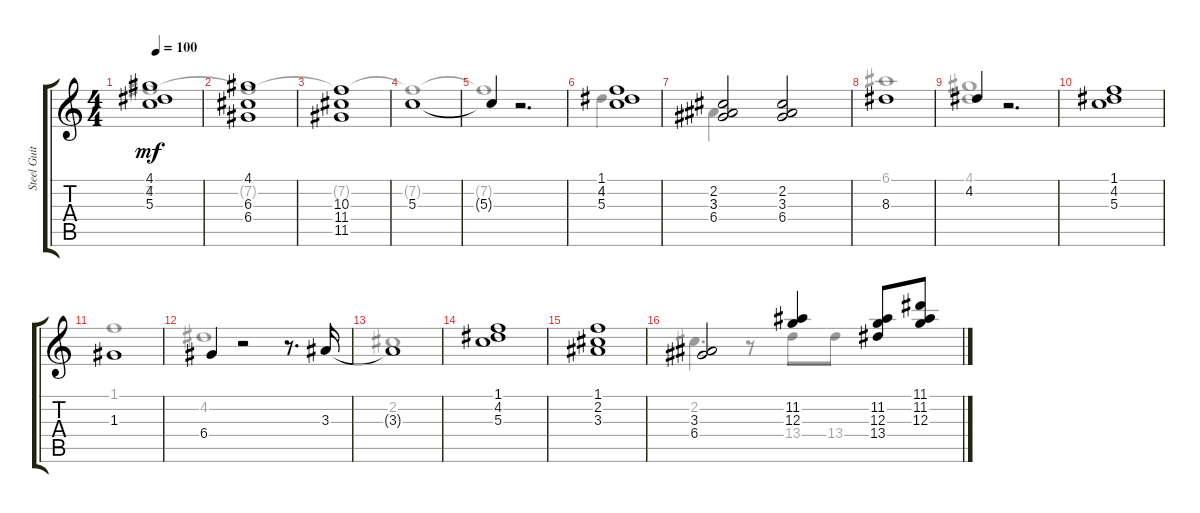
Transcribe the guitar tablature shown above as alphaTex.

\track ("Steel Guitar" "Steel Guit") {instrument acousticguitarsteel}
\staff {score tabs}
\tuning (E4 B3 G3 D3 A2 E2) {hide}
\voice
\ts (4 4)
\tempo 100
\clef g2
\ks aminor
(4.1 4.2 5.3).1{dy mf} |
(4.1 6.3 6.4).1 |
(10.3 11.4 11.5).1 |
5.3.1 |
5.3{t}.4 r.2{d} |
(1.1 4.2 5.3).1 |
(2.2 3.3 6.4).2 (2.2 3.3 6.4).2 |
8.3.1 |
4.2.4 r.2{d} |
(1.1 4.2 5.3).1 |
1.3.1 |
6.4.4 r.2 r.8{d} 3.3.16 |
3.3{t}.1 |
(1.1 4.2 5.3).1 |
(1.1 2.2 3.3).1 |
(3.3 6.4).2 (11.2 12.3).4 (11.2 12.3 13.4).8 (11.1 11.2 12.3).8
\voice
\clef g2
\ottava regular
\simile none
\ks aminor
7.2{t}.1{dy mf} |
7.2{t}.1 |
7.2{t}.1 |
7.2{t}.1 |
7.2{t}.1 |
4.2.4 |
3.3.4 |
6.1.1 |
(4.1 4.2).1 |
|
1.1.1 |
4.2.1 |
2.2.1 |
|
|
2.2.4{d} r.8 13.4.8 13.4.8
